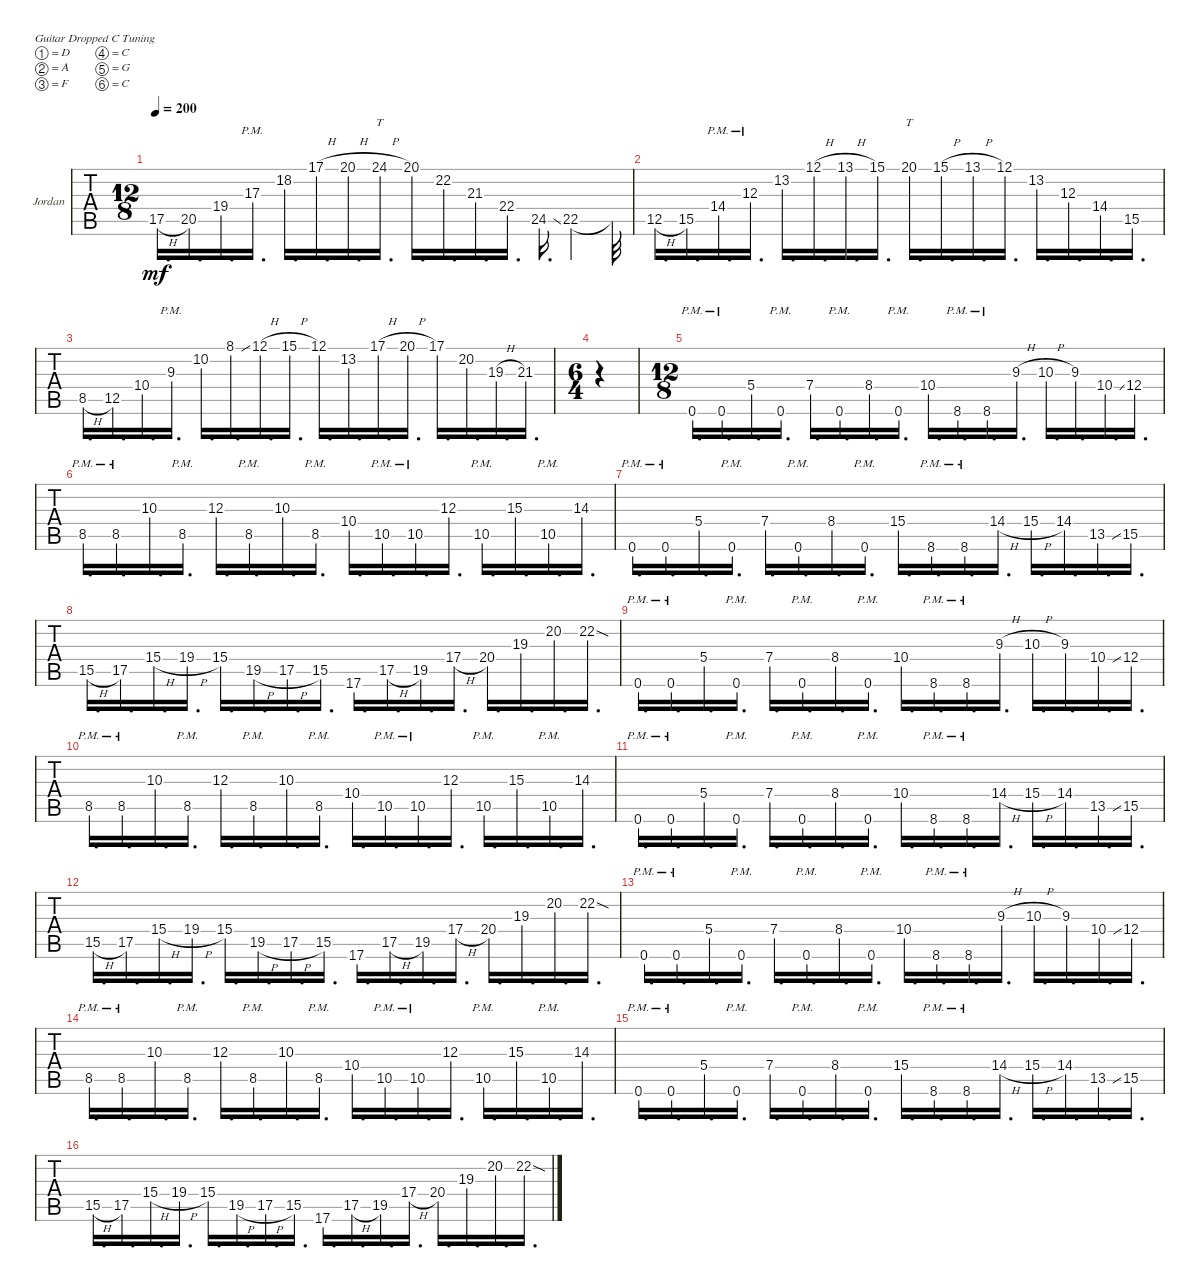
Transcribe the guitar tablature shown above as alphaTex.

\bracketExtendMode groupsimilarinstruments
\firstSystemTrackNameOrientation horizontal
\otherSystemsTrackNameOrientation horizontal
\track ("Jid-Lee" "Jordan") {instrument overdrivenguitar}
\staff {tabs}
\tuning (D4 A3 F3 C3 G2 C2)
\ts (12 8)
\tempo 200
\clef g2
\ks c
17.5{h}.16{d dy mf} 20.5.16{d} 19.4.16{d} 17.3{pm}.16{d} 18.2.16{d} 17.1{h}.16{d} 20.1{h}.16{d} 24.1{h}.16{tt d} 20.1.16{d} 22.2.16{d} 21.3.16{d} 22.4.16{d} 24.5{ss}.16{d} 22.5.4 22.5{t}.32 |
12.5{h}.16{d} 15.5.16{d} 14.4{pm}.16{d} 12.3{pm}.16{d} 13.2.16{d} 12.1{h}.16{d} 13.1{h}.16{d} 15.1.16{d} 20.1.16{tt d} 15.1{h}.16{d} 13.1{h}.16{d} 12.1.16{d} 13.2.16{d} 12.3.16{d} 14.4.16{d} 15.5.16{d} |
8.5{h}.16{d} 12.5.16{d} 10.4.16{d} 9.3{pm}.16{d} 10.2.16{d} 8.1{ss}.16{d} 12.1{h}.16{d} 15.1{h}.16{d} 12.1.16{d} 13.2.16{d} 17.1{h}.16{d} 20.1{h}.16{d} 17.1.16{d} 20.2.16{d} 19.3{h}.16{d} 21.3.16{d} |
\ts (6 4)
|
\ts (12 8)
0.6{pm}.16{d} 0.6{pm}.16{d} 5.4.16{d} 0.6{pm}.16{d} 7.4.16{d} 0.6{pm}.16{d} 8.4.16{d} 0.6{pm}.16{d} 10.4.16{d} 8.6{pm}.16{d} 8.6{pm}.16{d} 9.3{h}.16{d} 10.3{h}.16{d} 9.3.16{d} 10.4{ss}.16{d} 12.4.16{d} |
8.5{pm}.16{d} 8.5{pm}.16{d} 10.3.16{d} 8.5{pm}.16{d} 12.3.16{d} 8.5{pm}.16{d} 10.3.16{d} 8.5{pm}.16{d} 10.4.16{d} 10.5{pm}.16{d} 10.5{pm}.16{d} 12.3.16{d} 10.5{pm}.16{d} 15.3.16{d} 10.5{pm}.16{d} 14.3.16{d} |
0.6{pm}.16{d} 0.6{pm}.16{d} 5.4.16{d} 0.6{pm}.16{d} 7.4.16{d} 0.6{pm}.16{d} 8.4.16{d} 0.6{pm}.16{d} 15.4.16{d} 8.6{pm}.16{d} 8.6{pm}.16{d} 14.4{h}.16{d} 15.4{h}.16{d} 14.4.16{d} 13.5{ss}.16{d} 15.5.16{d} |
15.5{h}.16{d} 17.5.16{d} 15.4{h}.16{d} 19.4{h}.16{d} 15.4.16{d} 19.5{h}.16{d} 17.5{h}.16{d} 15.5.16{d} 17.6.16{d} 17.5{h}.16{d} 19.5.16{d} 17.4{h}.16{d} 20.4.16{d} 19.3.16{d} 20.2.16{d} 22.2{sod}.16{d} |
0.6{pm}.16{d} 0.6{pm}.16{d} 5.4.16{d} 0.6{pm}.16{d} 7.4.16{d} 0.6{pm}.16{d} 8.4.16{d} 0.6{pm}.16{d} 10.4.16{d} 8.6{pm}.16{d} 8.6{pm}.16{d} 9.3{h}.16{d} 10.3{h}.16{d} 9.3.16{d} 10.4{ss}.16{d} 12.4.16{d} |
8.5{pm}.16{d} 8.5{pm}.16{d} 10.3.16{d} 8.5{pm}.16{d} 12.3.16{d} 8.5{pm}.16{d} 10.3.16{d} 8.5{pm}.16{d} 10.4.16{d} 10.5{pm}.16{d} 10.5{pm}.16{d} 12.3.16{d} 10.5{pm}.16{d} 15.3.16{d} 10.5{pm}.16{d} 14.3.16{d} |
0.6{pm}.16{d} 0.6{pm}.16{d} 5.4.16{d} 0.6{pm}.16{d} 7.4.16{d} 0.6{pm}.16{d} 8.4.16{d} 0.6{pm}.16{d} 10.4.16{d} 8.6{pm}.16{d} 8.6{pm}.16{d} 14.4{h}.16{d} 15.4{h}.16{d} 14.4.16{d} 13.5{ss}.16{d} 15.5.16{d} |
15.5{h}.16{d} 17.5.16{d} 15.4{h}.16{d} 19.4{h}.16{d} 15.4.16{d} 19.5{h}.16{d} 17.5{h}.16{d} 15.5.16{d} 17.6.16{d} 17.5{h}.16{d} 19.5.16{d} 17.4{h}.16{d} 20.4.16{d} 19.3.16{d} 20.2.16{d} 22.2{sod}.16{d} |
0.6{pm}.16{d} 0.6{pm}.16{d} 5.4.16{d} 0.6{pm}.16{d} 7.4.16{d} 0.6{pm}.16{d} 8.4.16{d} 0.6{pm}.16{d} 10.4.16{d} 8.6{pm}.16{d} 8.6{pm}.16{d} 9.3{h}.16{d} 10.3{h}.16{d} 9.3.16{d} 10.4{ss}.16{d} 12.4.16{d} |
8.5{pm}.16{d} 8.5{pm}.16{d} 10.3.16{d} 8.5{pm}.16{d} 12.3.16{d} 8.5{pm}.16{d} 10.3.16{d} 8.5{pm}.16{d} 10.4.16{d} 10.5{pm}.16{d} 10.5{pm}.16{d} 12.3.16{d} 10.5{pm}.16{d} 15.3.16{d} 10.5{pm}.16{d} 14.3.16{d} |
0.6{pm}.16{d} 0.6{pm}.16{d} 5.4.16{d} 0.6{pm}.16{d} 7.4.16{d} 0.6{pm}.16{d} 8.4.16{d} 0.6{pm}.16{d} 15.4.16{d} 8.6{pm}.16{d} 8.6{pm}.16{d} 14.4{h}.16{d} 15.4{h}.16{d} 14.4.16{d} 13.5{ss}.16{d} 15.5.16{d} |
15.5{h}.16{d} 17.5.16{d} 15.4{h}.16{d} 19.4{h}.16{d} 15.4.16{d} 19.5{h}.16{d} 17.5{h}.16{d} 15.5.16{d} 17.6.16{d} 17.5{h}.16{d} 19.5.16{d} 17.4{h}.16{d} 20.4.16{d} 19.3.16{d} 20.2.16{d} 22.2{sod}.16{d}
